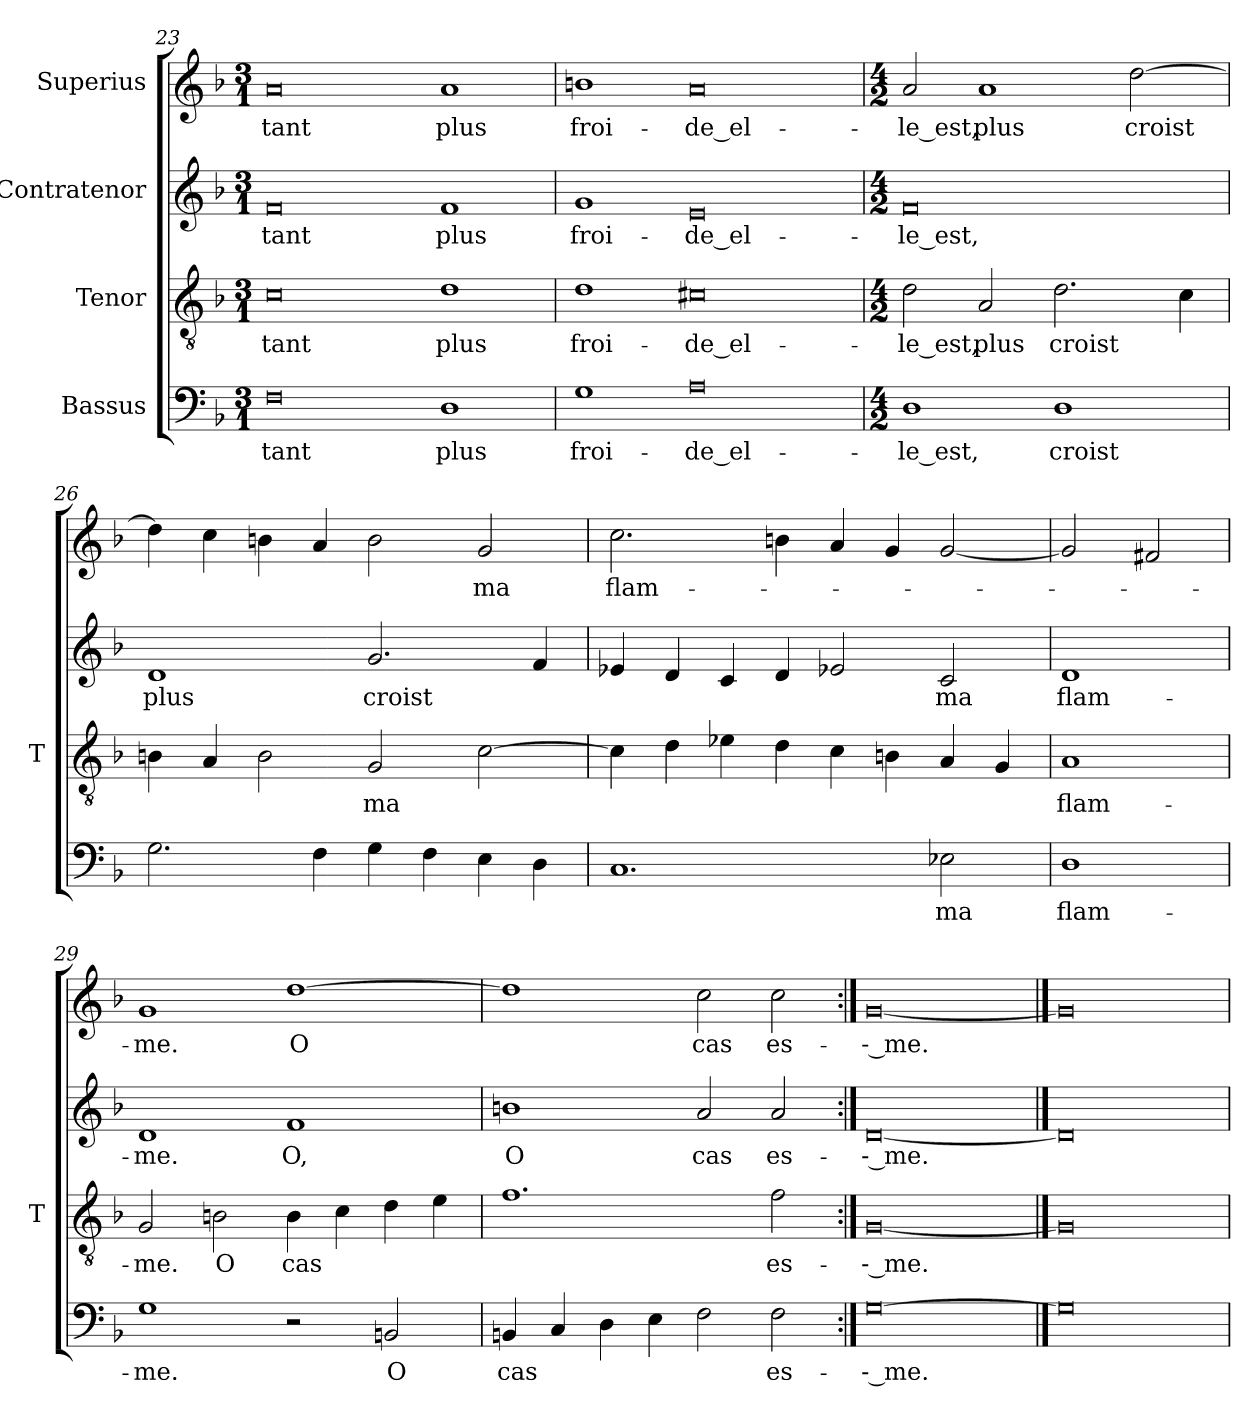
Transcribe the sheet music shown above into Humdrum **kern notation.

**kern	**text	**kern	**text	**kern	**text	**kern	**text
*part4	*part4	*part3	*part3	*part2	*part2	*part1	*part1
*staff4	*staff4	*staff3	*staff3	*staff2	*staff2	*staff1	*staff1
*I"Bassus	*	*I"Tenor	*	*I"Contratenor	*	*I"Superius	*
*	*	*I'T	*	*	*	*	*
*clefF4	*	*clefGv2	*	*clefG2	*	*clefG2	*
*k[b-]	*	*k[b-]	*	*k[b-]	*	*k[b-]	*
*M3/1	*	*M3/1	*	*M3/1	*	*M3/1	*
=23	=23	=23	=23	=23	=23	=23	=23
0F	-tant	0c	-tant	0f	-tant	0a	-tant
1D	-plus	1d	-plus	1f	-plus	1a	-plus
=24	=24	=24	=24	=24	=24	=24	=24
1G	froi-	1d	froi-	1g	froi-	1b	froi-
0A	de_el-	0c#X	de_el-	0e	de_el-	0a	de_el-
=25	=25	=25	=25	=25	=25	=25	=25
*M4/2	*	*M4/2	*	*M4/2	*	*M4/2	*
1D	-le_est,	2d	-le_est,	0f	-le_est,	2a	-le_est,
.	.	2A	-plus	.	.	1a	-plus
1D	-croist	2.d	-croist	.	.	.	.
.	.	.	.	.	.	[2dd	-croist
.	.	4c	.	.	.	.	.
=26	=26	=26	=26	=26	=26	=26	=26
2.G	.	4B	.	1d	-plus	4dd]	.
.	.	4A	.	.	.	4cc	.
.	.	2B	.	.	.	4b	.
4F	.	.	.	.	.	4a	.
4G	.	2G	-ma	2.g	-croist	2b	.
4F	.	.	.	.	.	.	.
4E	.	[2c	.	.	.	2g	-ma
4D	.	.	.	4f	.	.	.
=27	=27	=27	=27	=27	=27	=27	=27
1.C	.	4c]	.	4e-X	.	2.cc	flam-
.	.	4d	.	4d	.	.	.
.	.	4e-X	.	4c	.	.	.
.	.	4d	.	4d	.	4b	.
.	.	4c	.	2e-X	.	4a	.
.	.	4B	.	.	.	4g	.
2E-X	-ma	4A	.	2c	-ma	[2g	.
.	.	4G	.	.	.	.	.
=28	=28	=28	=28	=28	=28	=28	=28
1D	flam-	1A	flam-	1d	flam-	2g]	.
.	.	.	.	.	.	2f#X	.
=29	=29	=29	=29	=29	=29	=29	=29
1G	-me.	2G	-me.	1d	-me.	1g	-me.
.	.	2B	-O	.	.	.	.
2r	.	4B	-cas	1f	-O,	[1dd	-O
.	.	4c	.	.	.	.	.
2BB	-O	4d	.	.	.	.	.
.	.	4e	.	.	.	.	.
=30	=30	=30	=30	=30	=30	=30	=30
4BB	-cas	1.f	.	1b	-O	1dd]	.
4C	.	.	.	.	.	.	.
4D	.	.	.	.	.	.	.
4E	.	.	.	.	.	.	.
2F	.	.	.	2a	-cas	2cc	-cas
2F	es-	2f	es-	2a	es-	2cc	es-
=31:|!	=31:|!	=31:|!	=31:|!	=31:|!	=31:|!	=31:|!	=31:|!
[0G	-- me.	[0G	-- me.	[0d	-- me.	[0g	-- me.
==32	==32	==32	==32	==32	==32	==32	==32
0G]	.	0G]	.	0d]	.	0g]	.
=	=	=	=	=	=	=	=
*-	*-	*-	*-	*-	*-	*-	*-
